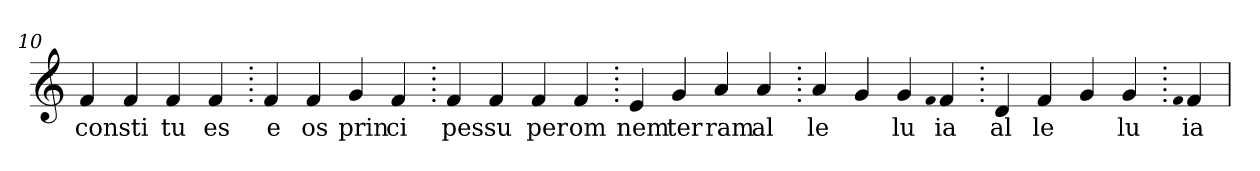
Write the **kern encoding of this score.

**kern	**text
*part1	*part1
*staff1	*staff1
*clefG2	*
=10.	=10.
4f	con
4f	sti
4f	tu
4f	es
=20.	=20.
4f	e
4f	os
4g	prin
4f	ci
=30.	=30.
4f	pes
4f	su
4f	per
4f	om
=40.	=40.
4e	nem
4g	ter
4a	ram
4a	al
=50.	=50.
4a	le
4g	.
4g	lu
qqf	.
4f	ia
=60.	=60.
4d	al
4f	le
4g	.
4g	lu
=70.	=70.
qqf	.
4f	ia
=	=
*-	*-
